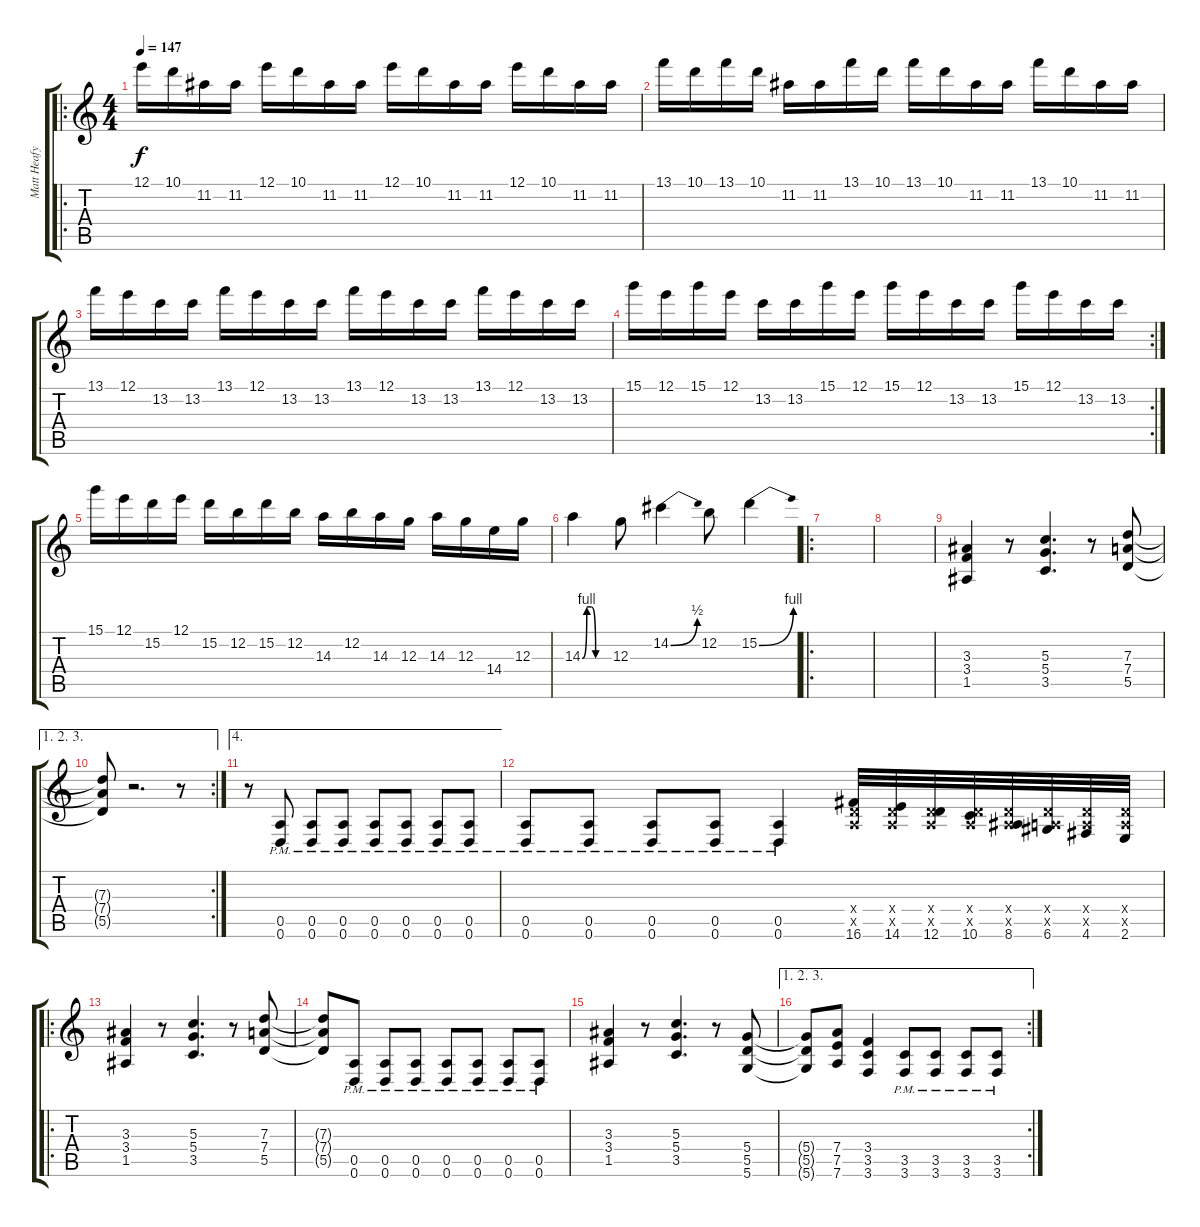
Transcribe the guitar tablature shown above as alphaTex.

\track ("Matt Heafy" "Matt Heafy") {instrument distortionguitar}
\staff {score tabs}
\tuning (E4 B3 G3 D3 A2 D2) {hide}
\ro
\ts (4 4)
\tempo 147
\clef g2
\ks c
12.1.16{dy f} 10.1.16 11.2.16 11.2.16 12.1.16 10.1.16 11.2.16 11.2.16 12.1.16 10.1.16 11.2.16 11.2.16 12.1.16 10.1.16 11.2.16 11.2.16 |
13.1.16 10.1.16 13.1.16 10.1.16 11.2.16 11.2.16 13.1.16 10.1.16 13.1.16 10.1.16 11.2.16 11.2.16 13.1.16 10.1.16 11.2.16 11.2.16 |
13.1.16 12.1.16 13.2.16 13.2.16 13.1.16 12.1.16 13.2.16 13.2.16 13.1.16 12.1.16 13.2.16 13.2.16 13.1.16 12.1.16 13.2.16 13.2.16 |
\rc 2
15.1.16 12.1.16 15.1.16 12.1.16 13.2.16 13.2.16 15.1.16 12.1.16 15.1.16 12.1.16 13.2.16 13.2.16 15.1.16 12.1.16 13.2.16 13.2.16 |
15.1.16 12.1.16 15.2.16 12.1.16 15.2.16 12.2.16 15.2.16 12.2.16 14.3.16 12.2.16 14.3.16 12.3.16 14.3.16 12.3.16 14.4.16 12.3.16 |
14.3{be (custom 0 0 10 4 20 4 30 0 60 0)}.4 12.3.8 14.2{be (bend 0 0 60 2)}.4 12.2.8 15.2{be (bend 0 0 60 4)}.4 |
\ro
|
|
(3.3 3.4 1.5).4 r.8 (5.3 5.4 3.5).4{d} r.8 (7.3 7.4 5.5).8 |
\ae (1 2 3)
\rc 2
(7.3{t} 7.4{t} 5.5{t}).8 r.2{d} r.8 |
\ae 4
r.8 (0.5{pm} 0.6{pm}).8 (0.5{pm} 0.6{pm}).8 (0.5{pm} 0.6{pm}).8 (0.5{pm} 0.6{pm}).8 (0.5{pm} 0.6{pm}).8 (0.5{pm} 0.6{pm}).8 (0.5{pm} 0.6{pm}).8 |
(0.5{pm} 0.6{pm}).8 (0.5{pm} 0.6{pm}).8 (0.5{pm} 0.6{pm}).8 (0.5{pm} 0.6{pm}).8 (0.5{pm} 0.6{pm}).4 (0.4{x} 0.5{x} 16.6).32 (0.4{x} 0.5{x} 14.6).32 (0.4{x} 0.5{x} 12.6).32 (0.4{x} 0.5{x} 10.6).32 (0.4{x} 0.5{x} 8.6).32 (0.4{x} 0.5{x} 6.6).32 (0.4{x} 0.5{x} 4.6).32 (0.4{x} 0.5{x} 2.6).32 |
\ro
(3.3 3.4 1.5).4 r.8 (5.3 5.4 3.5).4{d} r.8 (7.3 7.4 5.5).8 |
(7.3{t} 7.4{t} 5.5{t}).8 (0.5{pm} 0.6{pm}).8 (0.5{pm} 0.6{pm}).8 (0.5{pm} 0.6{pm}).8 (0.5{pm} 0.6{pm}).8 (0.5{pm} 0.6{pm}).8 (0.5{pm} 0.6{pm}).8 (0.5{pm} 0.6{pm}).8 |
(3.3 3.4 1.5).4 r.8 (5.3 5.4 3.5).4{d} r.8 (5.4 5.5 5.6).8 |
\ae (1 2 3)
\rc 2
(5.4{t} 5.5{t} 5.6{t}).8 (7.4 7.5 7.6).8 (3.4 3.5 3.6).4 (3.5{pm} 3.6{pm}).8 (3.5{pm} 3.6{pm}).8 (3.5{pm} 3.6{pm}).8 (3.5{pm} 3.6{pm}).8
